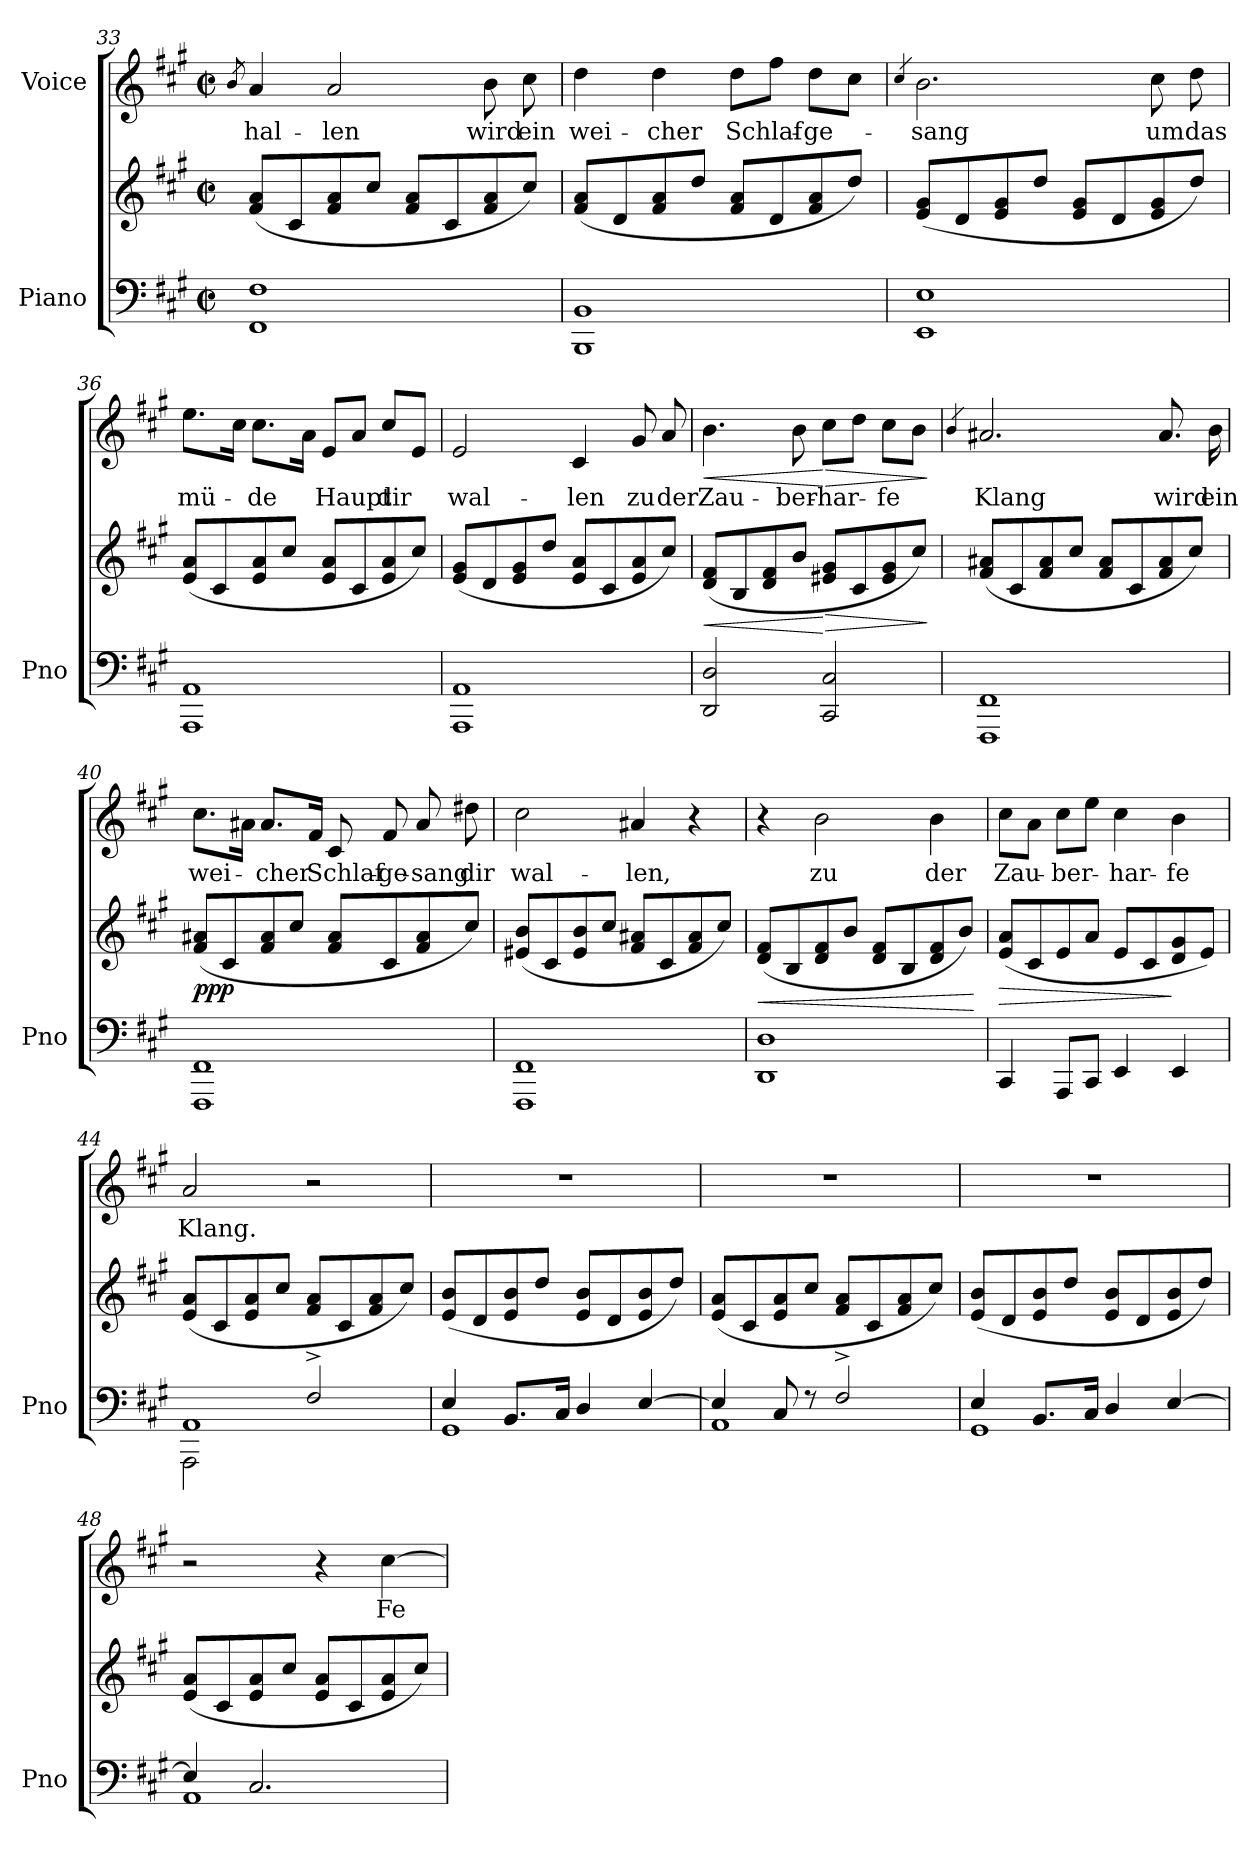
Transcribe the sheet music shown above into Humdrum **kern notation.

**kern	**kern	**dynam	**kern	**text	**dynam
*part2	*part2	*part2	*part1	*part1	*part1
*staff3	*staff2	*staff2/3	*staff1	*staff1	*staff1
*I"Piano	*	*	*I"Voice	*	*
*I'Pno	*	*	*	*	*
*clefF4	*clefG2	*	*clefG2	*	*
*k[f#c#g#]	*k[f#c#g#]	*	*k[f#c#g#]	*	*
*M2/2	*M2/2	*	*M2/2	*	*
*met(c|)	*met(c|)	*	*met(c|)	*	*
=33	=33	=33	=33	=33	=33
.	.	.	8qb/	.	.
!	!	!	!	!LO:LY:b	!
1FF# 1F#	(8f#/ 8a/L	.	4a/	-hal-	.
.	8c#/	.	.	.	.
!	!	!	!	!LO:LY:b	!
.	8f#/ 8a/	.	2a/	-len	.
.	8cc#/J	.	.	.	.
.	8f#/ 8a/L	.	.	.	.
.	8c#/	.	.	.	.
!	!	!	!	!LO:LY:b	!
.	8f#/ 8a/	.	8b\	wird	.
!	!	!	!	!LO:LY:b	!
.	8cc#/J)	.	8cc#\	ein	.
=34	=34	=34	=34	=34	=34
!	!	!	!	!LO:LY:b	!
1BBB 1BB	(8f#/ 8a/L	.	4dd\	wei-	.
.	8d/	.	.	.	.
!	!	!	!	!LO:LY:b	!
.	8f#/ 8a/	.	4dd\	-cher	.
.	8dd/J	.	.	.	.
!	!	!	!	!LO:LY:b	!
.	8f#/ 8a/L	.	8dd\L	Schlaf-	.
.	8d/	.	8ff#\J	.	.
!	!	!	!	!LO:LY:b	!
.	8f#/ 8a/	.	8dd\L	-ge-	.
.	8dd/J)	.	8cc#\J	.	.
!!LO:LB:g=z
=35	=35	=35	=35	=35	=35
.	.	.	4qcc#/	.	.
!	!	!	!	!LO:LY:b	!
1EE 1E	(8e/ 8g#/L	.	2.b\	-sang	.
.	8d/	.	.	.	.
.	8e/ 8g#/	.	.	.	.
.	8dd/J	.	.	.	.
.	8e/ 8g#/L	.	.	.	.
.	8d/	.	.	.	.
!	!	!	!	!LO:LY:b	!
.	8e/ 8g#/	.	8cc#\	um	.
!	!	!	!	!LO:LY:b	!
.	8dd/J)	.	8dd\	das	.
=36	=36	=36	=36	=36	=36
!	!	!	!	!LO:LY:b	!
1AAA 1AA	(8e/ 8a/L	.	8.ee\L	mü-	.
.	8c#/	.	.	.	.
.	.	.	16cc#\Jk	.	.
!	!	!	!	!LO:LY:b	!
.	8e/ 8a/	.	8.cc#\L	-de	.
.	8cc#/J	.	.	.	.
.	.	.	16a\Jk	.	.
!	!	!	!	!LO:LY:b	!
.	8e/ 8a/L	.	8e/L	Haupt	.
.	8c#/	.	8a/J	.	.
!	!	!	!	!LO:LY:b	!
.	8e/ 8a/	.	8cc#/L	dir	.
.	8cc#/J)	.	8e/J	.	.
=37	=37	=37	=37	=37	=37
!	!	!	!	!LO:LY:b	!
1AAA 1AA	(8e/ 8g#/L	.	2e/	wal-	.
.	8d/	.	.	.	.
.	8e/ 8g#/	.	.	.	.
.	8dd/J	.	.	.	.
!	!	!	!	!LO:LY:b	!
.	8e/ 8a/L	.	4c#/	-len	.
.	8c#/	.	.	.	.
!	!	!	!	!LO:LY:b	!
.	8e/ 8a/	.	8g#/	zu	.
!	!	!	!	!LO:LY:b	!
.	8cc#/J)	.	8a/	der	.
=38	=38	=38	=38	=38	=38
!	!	!LO:HP:b	!	!LO:LY:b	!LO:HP:b
2DD/ 2D/	(8d/ 8f#/L	<	4.b\	Zau-	<
.	8B/	.	.	.	.
.	8d/ 8f#/	.	.	.	.
!	!	!	!	!LO:LY:b	!
.	8b/J	.	8b\	-ber-	.
!	!	!LO:HP:n=1:b	!	!LO:LY:b	!LO:HP:n=1:b
2CC#/ 2C#/	8e#X/ 8g#/L	[ >	8cc#\L	-har-	[ >
.	8c#/	.	8dd\J	.	.
!	!	!	!	!LO:LY:b	!
.	8e#/ 8g#/	.	8cc#\L	-fe	.
.	8cc#/J)	.	8b\J	.	.
.	.	]	.	.	]
!!LO:LB:g=z
=39	=39	=39	=39	=39	=39
.	.	.	4qb/	.	.
!	!	!	!	!LO:LY:b	!
1FFF# 1FF#	(8f#/ 8a#X/L	.	2.a#X/	Klang	.
.	8c#/	.	.	.	.
.	8f#/ 8a#/	.	.	.	.
.	8cc#/J	.	.	.	.
.	8f#/ 8a#/L	.	.	.	.
.	8c#/	.	.	.	.
!	!	!	!	!LO:LY:b	!
.	8f#/ 8a#/	.	8.a#/	wird	.
.	8cc#/J)	.	.	.	.
!	!	!	!	!LO:LY:b	!
.	.	.	16b\	ein	.
=40	=40	=40	=40	=40	=40
!	!	!LO:DY:b	!	!LO:LY:b	!
1FFF# 1FF#	(8f#/ 8a#X/L	ppp	8.cc#\L	wei-	.
.	8c#/	.	.	.	.
.	.	.	16a#X\Jk	.	.
!	!	!	!	!LO:LY:b	!
.	8f#/ 8a#/	.	8.a#/L	-cher	.
.	8cc#/J	.	.	.	.
.	.	.	16f#/Jk	.	.
!	!	!	!	!LO:LY:b	!
.	8f#/ 8a#/L	.	8c#/	Schlaf-	.
!	!	!	!	!LO:LY:b	!
.	8c#/	.	8f#/	-ge-	.
!	!	!	!	!LO:LY:b	!
.	8f#/ 8a#/	.	8a#/	-sang	.
!	!	!	!	!LO:LY:b	!
.	8cc#/J)	.	8dd#X\	dir	.
=41	=41	=41	=41	=41	=41
!	!	!	!	!LO:LY:b	!
1FFF# 1FF#	(8e#X/ 8b/L	.	2cc#\	wal-	.
.	8c#/	.	.	.	.
.	8e#/ 8b/	.	.	.	.
.	8cc#/J	.	.	.	.
!	!	!	!	!LO:LY:b	!
.	8f#/ 8a#X/L	.	4a#X/	-len,	.
.	8c#/	.	.	.	.
.	8f#/ 8a#/	.	4r	.	.
.	8cc#/J)	.	.	.	.
=42	=42	=42	=42	=42	=42
!	!	!LO:HP:b	!	!	!
1DD 1D	(8d/ 8f#/L	<	4r	.	.
.	8B/	.	.	.	.
!	!	!	!	!LO:LY:b	!
.	8d/ 8f#/	.	2b\	zu	.
.	8b/J	.	.	.	.
.	8d/ 8f#/L	.	.	.	.
.	8B/	.	.	.	.
!	!	!	!	!LO:LY:b	!
.	8d/ 8f#/	.	4b\	der	.
.	8b/J)	.	.	.	.
.	.	[	.	.	.
!!LO:PB:g=z
=43	=43	=43	=43	=43	=43
!	!	!LO:HP:b	!	!LO:LY:b	!
4CC#/	(8e/ 8a/L	>	8cc#\L	Zau-	.
.	8c#/	.	8a\J	.	.
!	!	!	!	!LO:LY:b	!
8AAA/L	8e/	.	8cc#\L	-ber-	.
8CC#/J	8a/J	.	8ee\J	.	.
!	!	!	!	!LO:LY:b	!
4EE/	8e/L	.	4cc#\	-har-	.
.	8c#/	.	.	.	.
!	!	!	!	!LO:LY:b	!
4EE/	8d/ 8g#/	]	4b\	fe	.
.	8e/J)	.	.	.	.
=44	=44	=44	=44	=44	=44
*^	*	*	*	*	*
!	!	!	!	!	!LO:LY:b	!
2AAA\	1AA	(8e/ 8a/L	.	2a/	Klang.	.
.	.	8c#/	.	.	.	.
.	.	8e/ 8a/	.	.	.	.
.	.	8cc#/J	.	.	.	.
2F#^/	.	8f#/ 8a/L	.	2r	.	.
.	.	8c#/	.	.	.	.
.	.	8f#/ 8a/	.	.	.	.
.	.	8cc#/J)	.	.	.	.
=45	=45	=45	=45	=45	=45	=45
4E/	1GG#	(8e/ 8b/L	.	1r	.	.
.	.	8d/	.	.	.	.
8.BB/L	.	8e/ 8b/	.	.	.	.
.	.	8dd/J	.	.	.	.
16C#/Jk	.	.	.	.	.	.
4D/	.	8e/ 8b/L	.	.	.	.
.	.	8d/	.	.	.	.
[4E/	.	8e/ 8b/	.	.	.	.
.	.	8dd/J)	.	.	.	.
=46	=46	=46	=46	=46	=46	=46
4E/]	1AA	(8e/ 8a/L	.	1r	.	.
.	.	8c#/	.	.	.	.
8C#/	.	8e/ 8a/	.	.	.	.
8r	.	8cc#/J	.	.	.	.
2F#^/	.	8f#/ 8a/L	.	.	.	.
.	.	8c#/	.	.	.	.
.	.	8f#/ 8a/	.	.	.	.
.	.	8cc#/J)	.	.	.	.
!!LO:LB:g=z
=47	=47	=47	=47	=47	=47	=47
4E/	1GG#	(8e/ 8b/L	.	1r	.	.
.	.	8d/	.	.	.	.
8.BB/L	.	8e/ 8b/	.	.	.	.
.	.	8dd/J	.	.	.	.
16C#/Jk	.	.	.	.	.	.
4D/	.	8e/ 8b/L	.	.	.	.
.	.	8d/	.	.	.	.
[4E/	.	8e/ 8b/	.	.	.	.
.	.	8dd/J)	.	.	.	.
!!LO:LB:g=z
=48	=48	=48	=48	=48	=48	=48
4E/]	1AA	(8e/ 8a/L	.	2r	.	.
.	.	8c#/	.	.	.	.
2.C#/	.	8e/ 8a/	.	.	.	.
.	.	8cc#/J	.	.	.	.
.	.	8e/ 8a/L	.	4r	.	.
.	.	8c#/	.	.	.	.
!	!	!	!	!	!LO:LY:b	!
.	.	8e/ 8a/	.	[4cc#\	Fe-	.
.	.	8cc#/J)	.	.	.	.
*v	*v	*	*	*	*	*
=	=	=	=	=	=
*-	*-	*-	*-	*-	*-
